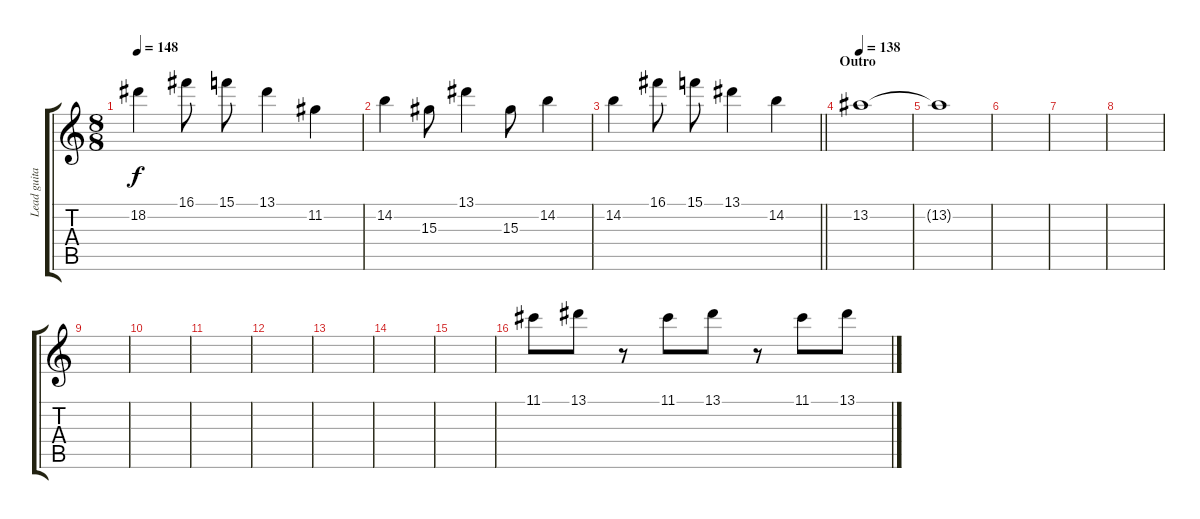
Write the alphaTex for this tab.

\track ("Lead guitar 1" "Lead guita") {instrument overdrivenguitar}
\staff {score tabs}
\tuning (D4 A3 F3 C3 G2 D2) {hide}
\ts (8 8)
\tempo 148
\clef g2
\ks c
18.2.4{dy f} 16.1.8 15.1.8 13.1.4 11.2.4 |
14.2.4 15.3.8 13.1.4 15.3.8 14.2.4 |
\barLineRight lightlight
14.2.4 16.1.8 15.1.8 13.1.4 14.2.4 |
\section ("" "Outro")
\tempo 138
13.2.1 |
13.2{t}.1 |
|
|
|
|
|
|
|
|
|
|
11.1.8 13.1.8 r.8 11.1.8 13.1.8 r.8 11.1.8 13.1.8
